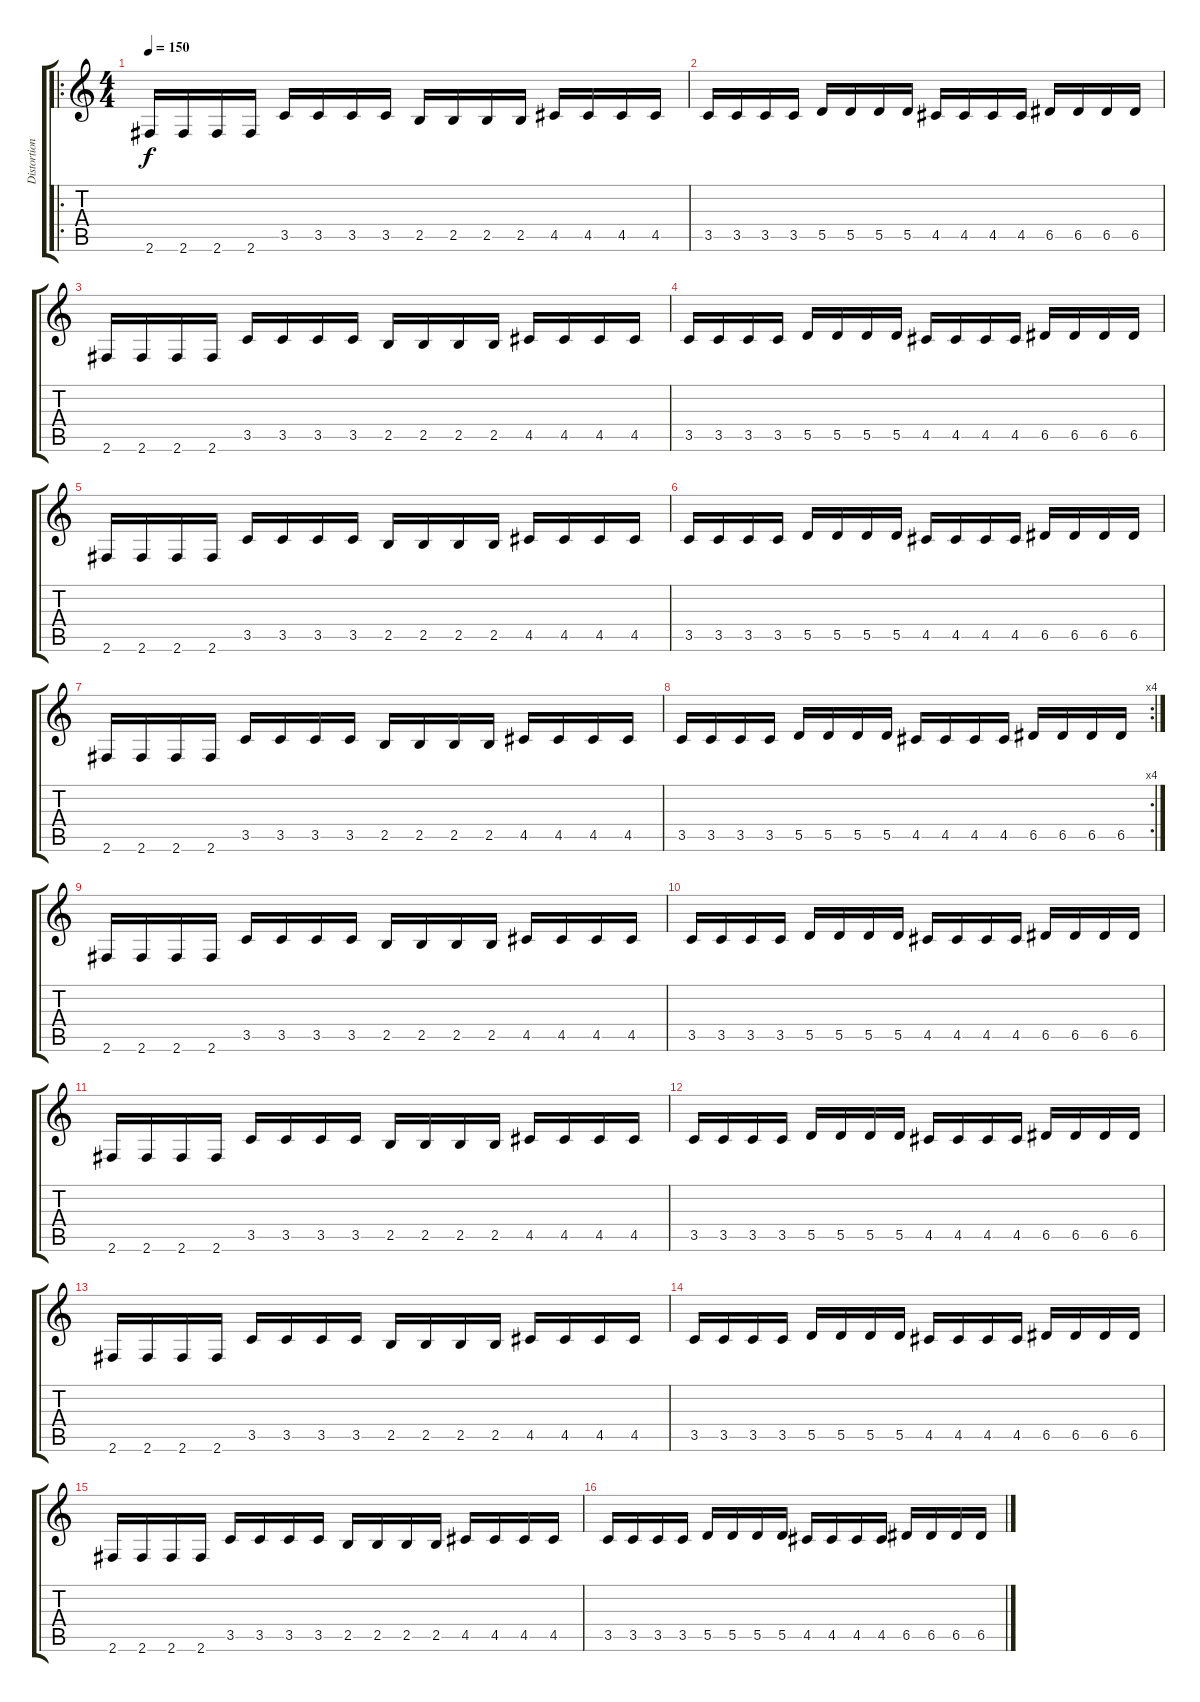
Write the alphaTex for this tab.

\track ("Distortion Guitar 1" "Distortion") {instrument distortionguitar}
\staff {score tabs}
\tuning (E4 B3 G3 D3 A2 E2) {hide}
\ro
\ts (4 4)
\tempo 150
\clef g2
\ks c
2.6.16{dy f} 2.6.16 2.6.16 2.6.16 3.5.16 3.5.16 3.5.16 3.5.16 2.5.16 2.5.16 2.5.16 2.5.16 4.5.16 4.5.16 4.5.16 4.5.16 |
3.5.16 3.5.16 3.5.16 3.5.16 5.5.16 5.5.16 5.5.16 5.5.16 4.5.16 4.5.16 4.5.16 4.5.16 6.5.16 6.5.16 6.5.16 6.5.16 |
2.6.16 2.6.16 2.6.16 2.6.16 3.5.16 3.5.16 3.5.16 3.5.16 2.5.16 2.5.16 2.5.16 2.5.16 4.5.16 4.5.16 4.5.16 4.5.16 |
3.5.16 3.5.16 3.5.16 3.5.16 5.5.16 5.5.16 5.5.16 5.5.16 4.5.16 4.5.16 4.5.16 4.5.16 6.5.16 6.5.16 6.5.16 6.5.16 |
2.6.16 2.6.16 2.6.16 2.6.16 3.5.16 3.5.16 3.5.16 3.5.16 2.5.16 2.5.16 2.5.16 2.5.16 4.5.16 4.5.16 4.5.16 4.5.16 |
3.5.16 3.5.16 3.5.16 3.5.16 5.5.16 5.5.16 5.5.16 5.5.16 4.5.16 4.5.16 4.5.16 4.5.16 6.5.16 6.5.16 6.5.16 6.5.16 |
2.6.16 2.6.16 2.6.16 2.6.16 3.5.16 3.5.16 3.5.16 3.5.16 2.5.16 2.5.16 2.5.16 2.5.16 4.5.16 4.5.16 4.5.16 4.5.16 |
\rc 4
3.5.16 3.5.16 3.5.16 3.5.16 5.5.16 5.5.16 5.5.16 5.5.16 4.5.16 4.5.16 4.5.16 4.5.16 6.5.16 6.5.16 6.5.16 6.5.16 |
2.6.16{volume 12} 2.6.16 2.6.16 2.6.16 3.5.16 3.5.16 3.5.16 3.5.16 2.5.16 2.5.16 2.5.16 2.5.16 4.5.16 4.5.16 4.5.16 4.5.16 |
3.5.16 3.5.16 3.5.16 3.5.16 5.5.16 5.5.16 5.5.16 5.5.16 4.5.16 4.5.16 4.5.16 4.5.16 6.5.16 6.5.16 6.5.16 6.5.16 |
2.6.16{volume 10} 2.6.16 2.6.16 2.6.16 3.5.16 3.5.16 3.5.16 3.5.16 2.5.16 2.5.16 2.5.16 2.5.16 4.5.16 4.5.16 4.5.16 4.5.16 |
3.5.16 3.5.16 3.5.16 3.5.16 5.5.16 5.5.16 5.5.16 5.5.16 4.5.16 4.5.16 4.5.16 4.5.16 6.5.16 6.5.16 6.5.16 6.5.16 |
2.6.16{volume 7} 2.6.16 2.6.16 2.6.16 3.5.16 3.5.16 3.5.16 3.5.16 2.5.16 2.5.16 2.5.16 2.5.16 4.5.16 4.5.16 4.5.16 4.5.16 |
3.5.16 3.5.16 3.5.16 3.5.16 5.5.16 5.5.16 5.5.16 5.5.16 4.5.16 4.5.16 4.5.16 4.5.16 6.5.16 6.5.16 6.5.16 6.5.16 |
2.6.16{volume 4} 2.6.16 2.6.16 2.6.16 3.5.16 3.5.16 3.5.16 3.5.16 2.5.16 2.5.16 2.5.16 2.5.16 4.5.16 4.5.16 4.5.16 4.5.16 |
3.5.16 3.5.16 3.5.16 3.5.16 5.5.16 5.5.16 5.5.16 5.5.16 4.5.16 4.5.16 4.5.16 4.5.16 6.5.16 6.5.16 6.5.16 6.5.16
